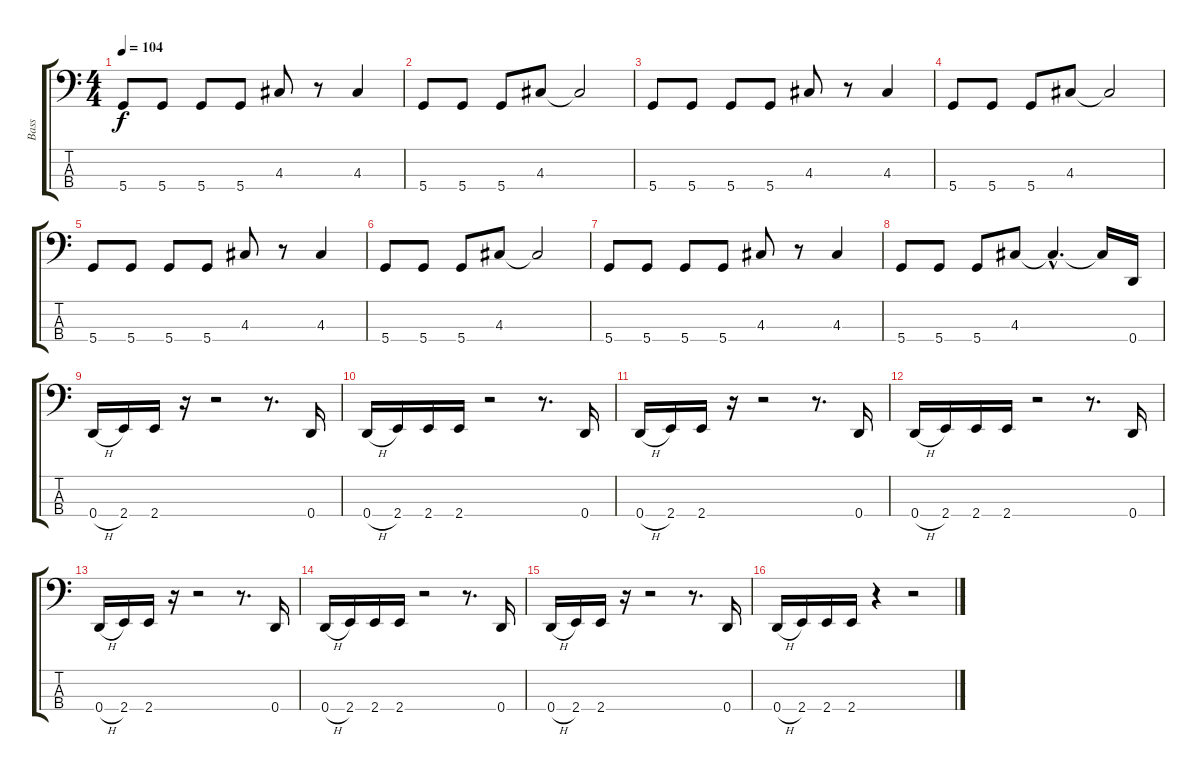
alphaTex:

\track ("Bass" "Bass") {instrument electricbassfinger}
\staff {score tabs}
\tuning (G2 D2 A1 D1) {hide}
\ts (4 4)
\tempo 104
\clef f4
\ks c
5.4.8{dy f} 5.4.8 5.4.8 5.4.8 4.3.8 r.8 4.3.4 |
5.4.8 5.4.8 5.4.8 4.3.8 4.3{t}.2 |
5.4.8 5.4.8 5.4.8 5.4.8 4.3.8 r.8 4.3.4 |
5.4.8 5.4.8 5.4.8 4.3.8 4.3{t}.2 |
5.4.8 5.4.8 5.4.8 5.4.8 4.3.8 r.8 4.3.4 |
5.4.8 5.4.8 5.4.8 4.3.8 4.3{t}.2 |
5.4.8 5.4.8 5.4.8 5.4.8 4.3.8 r.8 4.3.4 |
5.4.8 5.4.8 5.4.8 4.3.8 4.3{hac t}.4{d} 4.3{t}.16 0.4.16 |
0.4{h}.16 2.4.16 2.4.16 r.16 r.2 r.8{d} 0.4.16 |
0.4{h}.16 2.4.16 2.4.16 2.4.16 r.2 r.8{d} 0.4.16 |
0.4{h}.16 2.4.16 2.4.16 r.16 r.2 r.8{d} 0.4.16 |
0.4{h}.16 2.4.16 2.4.16 2.4.16 r.2 r.8{d} 0.4.16 |
0.4{h}.16 2.4.16 2.4.16 r.16 r.2 r.8{d} 0.4.16 |
0.4{h}.16 2.4.16 2.4.16 2.4.16 r.2 r.8{d} 0.4.16 |
0.4{h}.16 2.4.16 2.4.16 r.16 r.2 r.8{d} 0.4.16 |
0.4{h}.16 2.4.16 2.4.16 2.4.16 r.4 r.2
